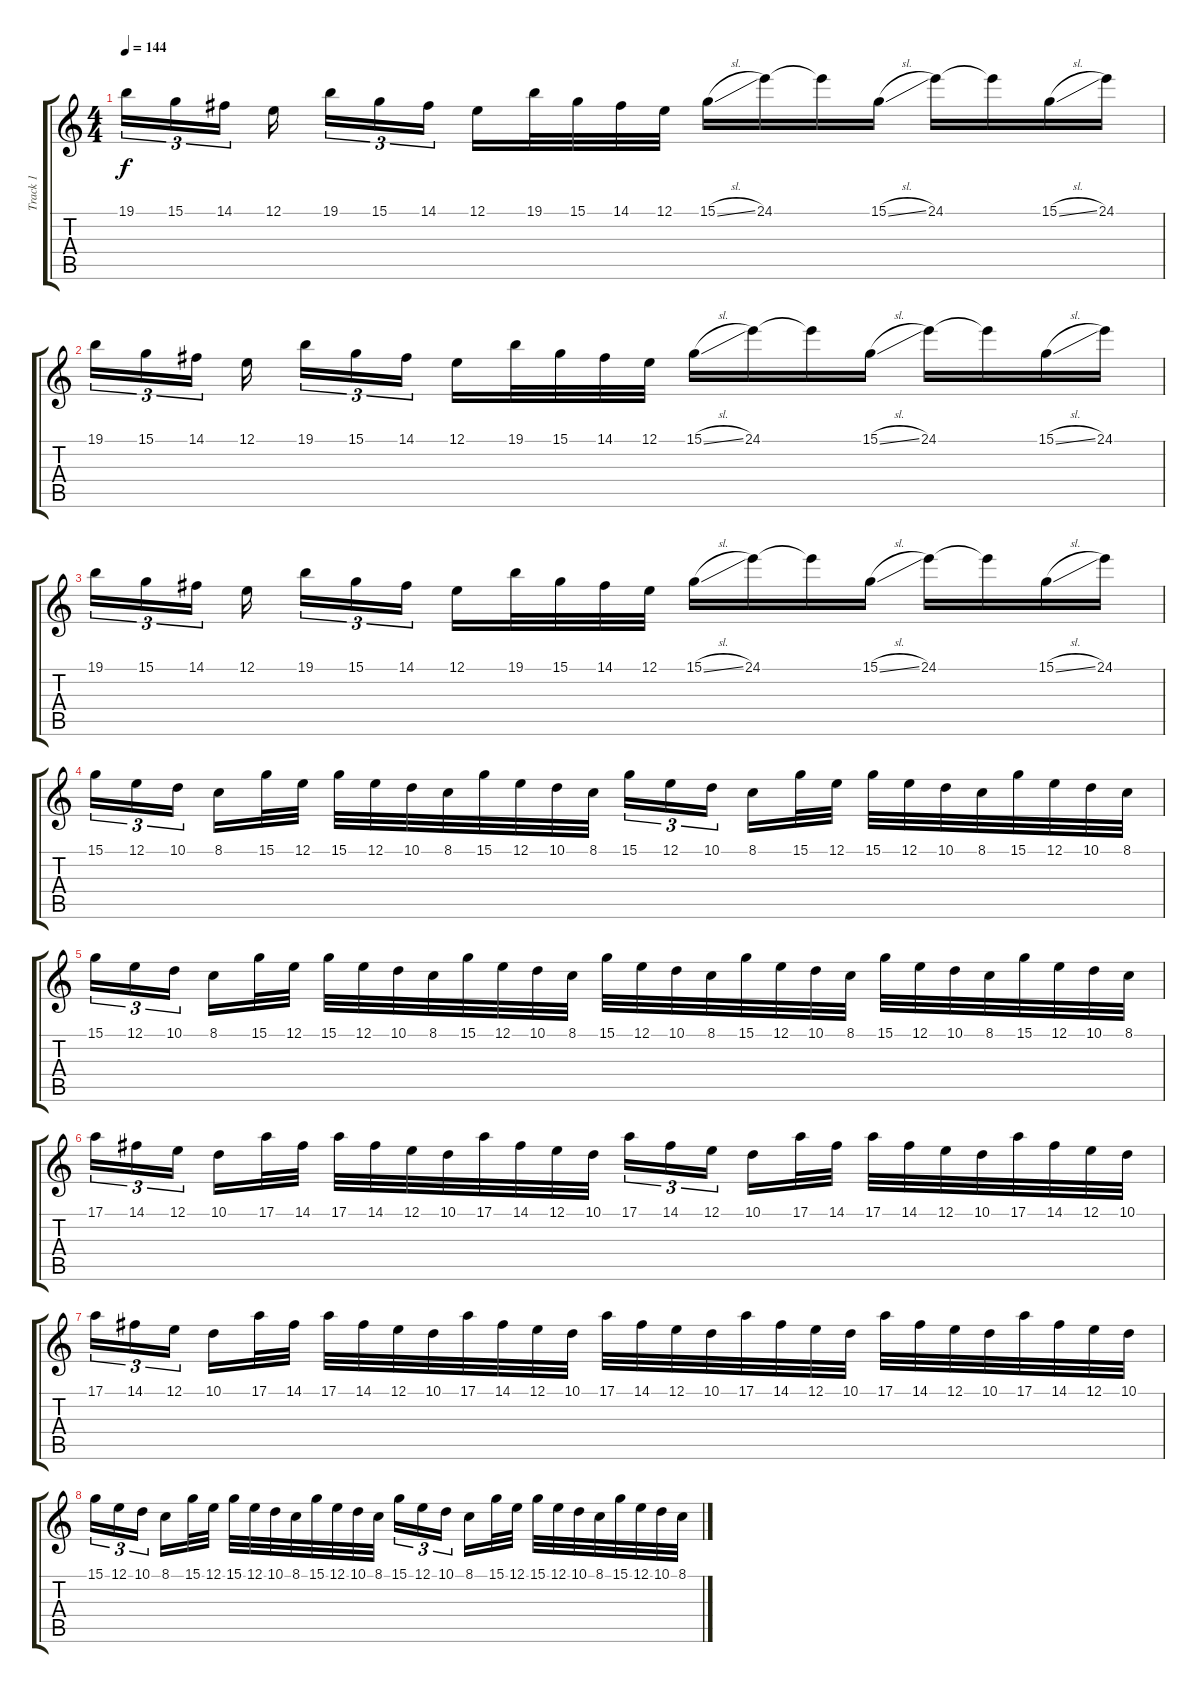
\track ("Track 1" "Track 1") {instrument lead1square}
\staff {score tabs}
\tuning (E4 B3 G3 D3 A2 E2) {hide}
\ts (4 4)
\tempo 144
\clef g2
\ks c
19.1.16{tu (3 2) dy f} 15.1.16{tu (3 2)} 14.1.16{tu (3 2) beam splitsecondary} 12.1.16{beam splitsecondary} 19.1.16{tu (3 2)} 15.1.16{tu (3 2)} 14.1.16{tu (3 2) beam splitsecondary} 12.1.16 19.1.32 15.1.32 14.1.32 12.1.32 15.1{sl}.16 24.1.16 24.1{t}.16 15.1{sl}.16 24.1.16 24.1{t}.16 15.1{sl}.16 24.1.16 |
19.1.16{tu (3 2)} 15.1.16{tu (3 2)} 14.1.16{tu (3 2) beam splitsecondary} 12.1.16{beam splitsecondary} 19.1.16{tu (3 2)} 15.1.16{tu (3 2)} 14.1.16{tu (3 2) beam splitsecondary} 12.1.16 19.1.32 15.1.32 14.1.32 12.1.32 15.1{sl}.16 24.1.16 24.1{t}.16 15.1{sl}.16 24.1.16 24.1{t}.16 15.1{sl}.16 24.1.16 |
19.1.16{tu (3 2)} 15.1.16{tu (3 2)} 14.1.16{tu (3 2) beam splitsecondary} 12.1.16{beam splitsecondary} 19.1.16{tu (3 2)} 15.1.16{tu (3 2)} 14.1.16{tu (3 2) beam splitsecondary} 12.1.16 19.1.32 15.1.32 14.1.32 12.1.32 15.1{sl}.16 24.1.16 24.1{t}.16 15.1{sl}.16 24.1.16 24.1{t}.16 15.1{sl}.16 24.1.16 |
15.1.16{tu (3 2)} 12.1.16{tu (3 2)} 10.1.16{tu (3 2) beam splitsecondary} 8.1.16 15.1.32 12.1.32 15.1.32 12.1.32 10.1.32 8.1.32 15.1.32 12.1.32 10.1.32 8.1.32 15.1.16{tu (3 2)} 12.1.16{tu (3 2)} 10.1.16{tu (3 2) beam splitsecondary} 8.1.16 15.1.32 12.1.32 15.1.32 12.1.32 10.1.32 8.1.32 15.1.32 12.1.32 10.1.32 8.1.32 |
15.1.16{tu (3 2)} 12.1.16{tu (3 2)} 10.1.16{tu (3 2) beam splitsecondary} 8.1.16 15.1.32 12.1.32 15.1.32 12.1.32 10.1.32 8.1.32 15.1.32 12.1.32 10.1.32 8.1.32 15.1.32 12.1.32 10.1.32 8.1.32 15.1.32 12.1.32 10.1.32 8.1.32 15.1.32 12.1.32 10.1.32 8.1.32 15.1.32 12.1.32 10.1.32 8.1.32 |
17.1.16{tu (3 2)} 14.1.16{tu (3 2)} 12.1.16{tu (3 2) beam splitsecondary} 10.1.16 17.1.32 14.1.32 17.1.32 14.1.32 12.1.32 10.1.32 17.1.32 14.1.32 12.1.32 10.1.32 17.1.16{tu (3 2)} 14.1.16{tu (3 2)} 12.1.16{tu (3 2) beam splitsecondary} 10.1.16 17.1.32 14.1.32 17.1.32 14.1.32 12.1.32 10.1.32 17.1.32 14.1.32 12.1.32 10.1.32 |
17.1.16{tu (3 2)} 14.1.16{tu (3 2)} 12.1.16{tu (3 2) beam splitsecondary} 10.1.16 17.1.32 14.1.32 17.1.32 14.1.32 12.1.32 10.1.32 17.1.32 14.1.32 12.1.32 10.1.32 17.1.32 14.1.32 12.1.32 10.1.32 17.1.32 14.1.32 12.1.32 10.1.32 17.1.32 14.1.32 12.1.32 10.1.32 17.1.32 14.1.32 12.1.32 10.1.32 |
15.1.16{tu (3 2)} 12.1.16{tu (3 2)} 10.1.16{tu (3 2) beam splitsecondary} 8.1.16 15.1.32 12.1.32 15.1.32 12.1.32 10.1.32 8.1.32 15.1.32 12.1.32 10.1.32 8.1.32 15.1.16{tu (3 2)} 12.1.16{tu (3 2)} 10.1.16{tu (3 2) beam splitsecondary} 8.1.16 15.1.32 12.1.32 15.1.32 12.1.32 10.1.32 8.1.32 15.1.32 12.1.32 10.1.32 8.1.32
